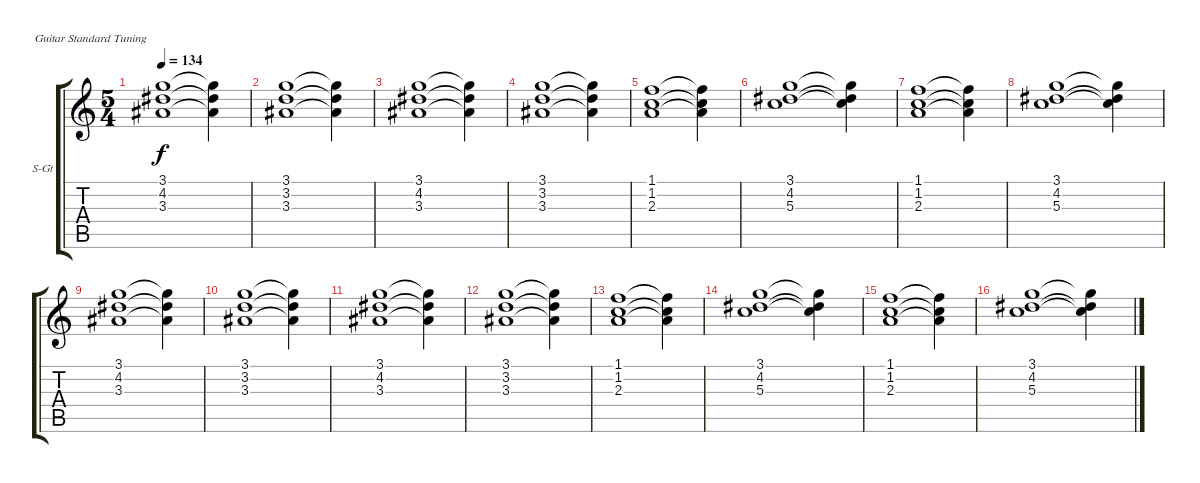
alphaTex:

\bracketExtendMode groupsimilarinstruments
\firstSystemTrackNameOrientation horizontal
\otherSystemsTrackNameOrientation horizontal
\track ("Pad" "S-Gt") {instrument stringensemble1}
\staff {score tabs}
\tuning (E4 B3 G3 D3 A2 E2)
\displaytranspose 12
\ts (5 4)
\tempo 134
\clef g2
\ks c
(3.1 4.2 3.3).1{dy f} (3.1{t} 4.2{t} 3.3{t}).4 |
(3.1 3.2 3.3).1 (3.1{t} 3.2{t} 3.3{t}).4 |
(3.1 4.2 3.3).1 (3.1{t} 4.2{t} 3.3{t}).4 |
(3.1 3.2 3.3).1 (3.1{t} 3.2{t} 3.3{t}).4 |
(1.1 1.2 2.3).1 (1.1{t} 1.2{t} 2.3{t}).4 |
(3.1 4.2 5.3).1 (3.1{t} 4.2{t} 5.3{t}).4 |
(1.1 1.2 2.3).1 (1.1{t} 1.2{t} 2.3{t}).4 |
(3.1 4.2 5.3).1 (3.1{t} 4.2{t} 5.3{t}).4 |
(3.1 4.2 3.3).1 (3.1{t} 4.2{t} 3.3{t}).4 |
(3.1 3.2 3.3).1 (3.1{t} 3.2{t} 3.3{t}).4 |
(3.1 4.2 3.3).1 (3.1{t} 4.2{t} 3.3{t}).4 |
(3.1 3.2 3.3).1 (3.1{t} 3.2{t} 3.3{t}).4 |
(1.1 1.2 2.3).1 (1.1{t} 1.2{t} 2.3{t}).4 |
(3.1 4.2 5.3).1 (3.1{t} 4.2{t} 5.3{t}).4 |
(1.1 1.2 2.3).1 (1.1{t} 1.2{t} 2.3{t}).4 |
(3.1 4.2 5.3).1 (3.1{t} 4.2{t} 5.3{t}).4
